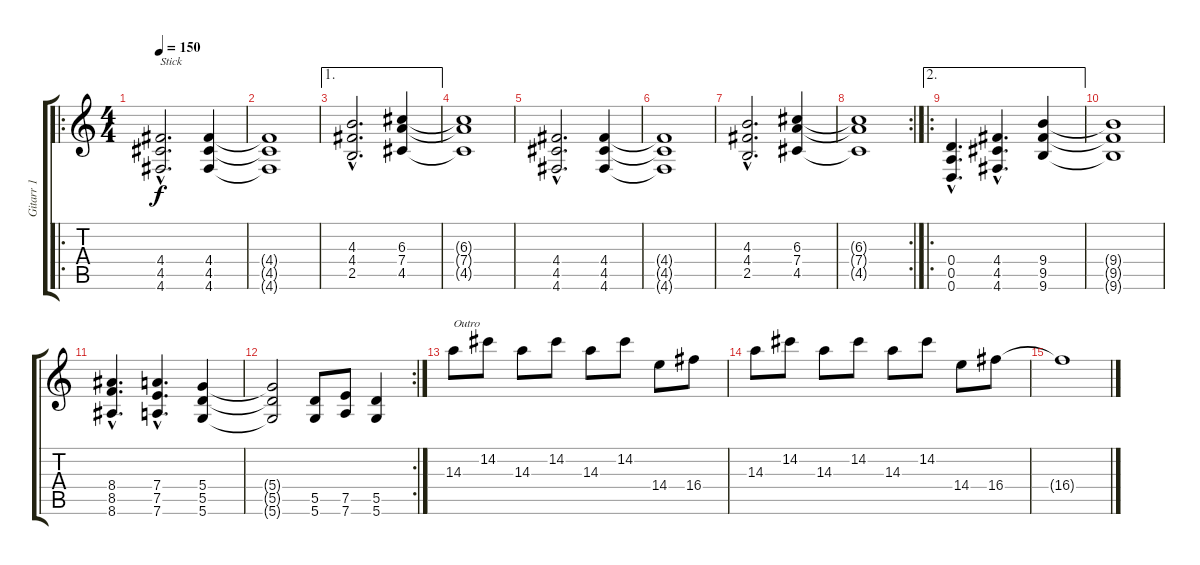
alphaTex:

\track ("Gitarr 1" "Gitarr 1") {instrument distortionguitar}
\staff {score tabs}
\tuning (E4 B3 G3 D3 A2 D2) {hide}
\ro
\ts (4 4)
\tempo 150
\clef g2
\ks c
(4.4{hac} 4.5{hac} 4.6{hac}).2{d txt "Stick" dy f} (4.4 4.5 4.6).4 |
(4.4{t} 4.5{t} 4.6{t}).1 |
\ae 1
(4.3{hac} 4.4{hac} 2.5{hac}).2{d} (6.3 7.4 4.5).4 |
(6.3{t} 7.4{t} 4.5{t}).1 |
(4.4{hac} 4.5{hac} 4.6{hac}).2{d} (4.4 4.5 4.6).4 |
(4.4{t} 4.5{t} 4.6{t}).1 |
(4.3{hac} 4.4{hac} 2.5{hac}).2{d} (6.3 7.4 4.5).4 |
\rc 2
(6.3{t} 7.4{t} 4.5{t}).1 |
\ae 2
\ro
(0.4{hac} 0.5{hac} 0.6{hac}).4{d} (4.4{hac} 4.5{hac} 4.6{hac}).4{d} (9.4 9.5 9.6).4 |
(9.4{t} 9.5{t} 9.6{t}).1 |
(8.4{hac} 8.5{hac} 8.6{hac}).4{d} (7.4{hac} 7.5{hac} 7.6{hac}).4{d} (5.4 5.5 5.6).4 |
\rc 2
(5.4{t} 5.5{t} 5.6{t}).2 (5.5 5.6).8 (7.5 7.6).8 (5.5 5.6).4 |
14.3.8{txt "Outro"} 14.2.8 14.3.8 14.2.8 14.3.8 14.2.8 14.4.8 16.4.8 |
14.3.8 14.2.8 14.3.8 14.2.8 14.3.8 14.2.8 14.4.8 16.4.8 |
16.4{t}.1
